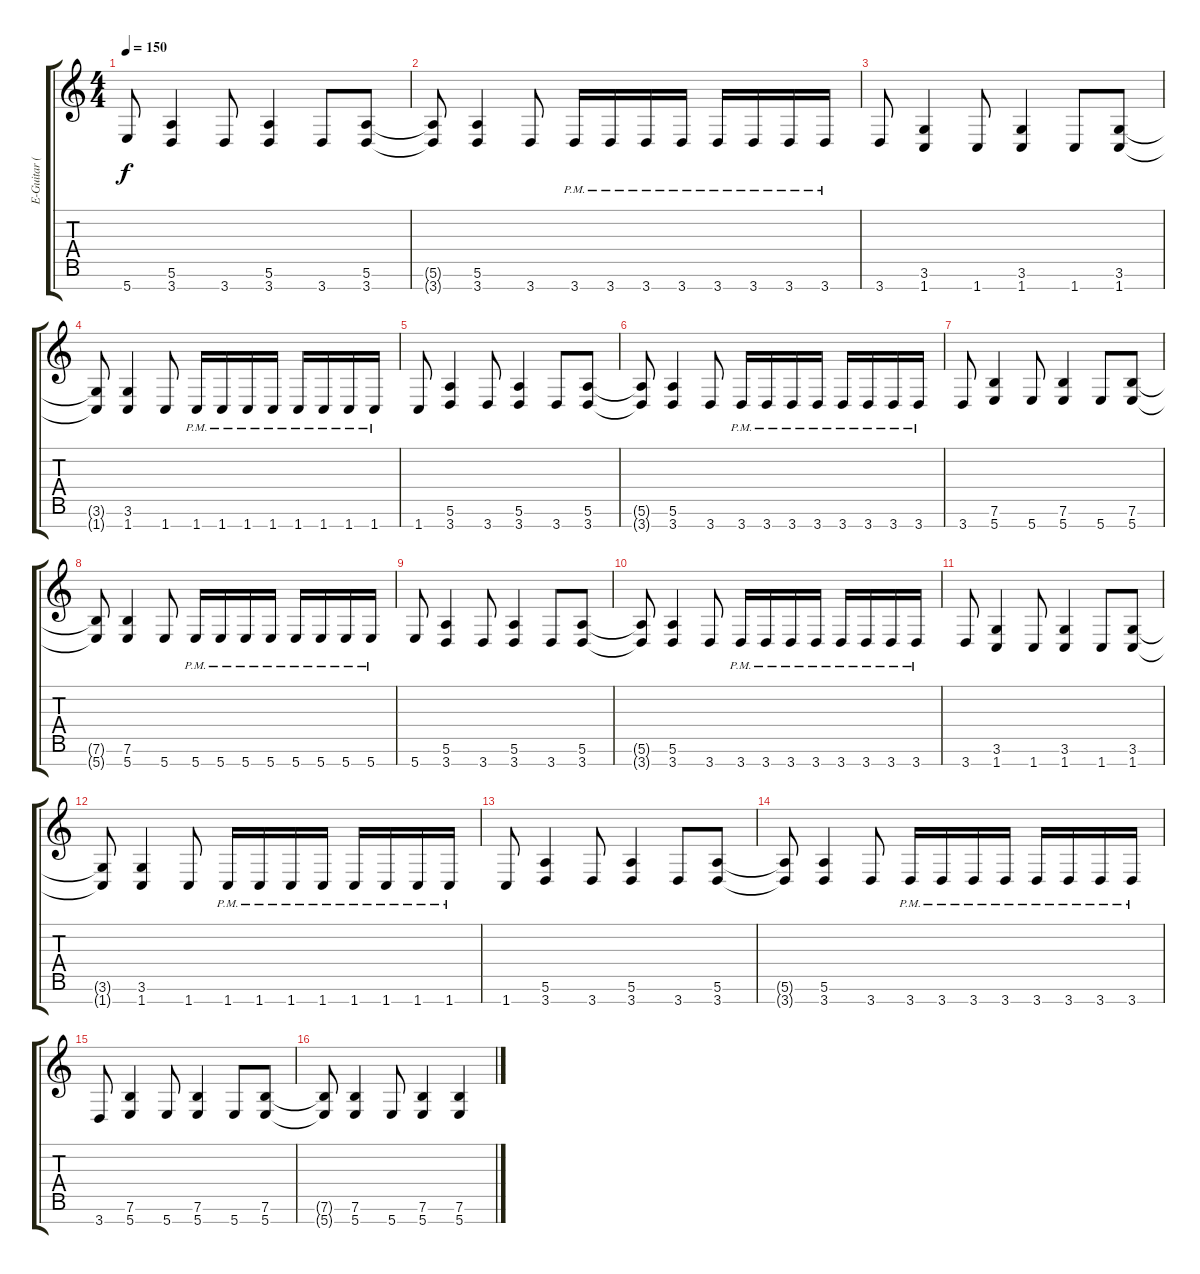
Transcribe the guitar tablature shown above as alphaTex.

\track ("E-Guitar (7-String)" "E-Guitar (") {instrument distortionguitar}
\staff {score tabs}
\tuning (E4 B3 G3 D3 A2 E2 B1) {hide}
\ts (4 4)
\tempo 150
\clef g2
\ks c
5.7.8{dy f} (5.6 3.7).4 3.7.8 (5.6 3.7).4 3.7.8 (5.6 3.7).8 |
(5.6{t} 3.7{t}).8 (5.6 3.7).4 3.7.8 3.7{pm}.16 3.7{pm}.16 3.7{pm}.16 3.7{pm}.16 3.7{pm}.16 3.7{pm}.16 3.7{pm}.16 3.7{pm}.16 |
3.7.8 (3.6 1.7).4 1.7.8 (3.6 1.7).4 1.7.8 (3.6 1.7).8 |
(3.6{t} 1.7{t}).8 (3.6 1.7).4 1.7.8 1.7{pm}.16 1.7{pm}.16 1.7{pm}.16 1.7{pm}.16 1.7{pm}.16 1.7{pm}.16 1.7{pm}.16 1.7{pm}.16 |
1.7.8 (5.6 3.7).4 3.7.8 (5.6 3.7).4 3.7.8 (5.6 3.7).8 |
(5.6{t} 3.7{t}).8 (5.6 3.7).4 3.7.8 3.7{pm}.16 3.7{pm}.16 3.7{pm}.16 3.7{pm}.16 3.7{pm}.16 3.7{pm}.16 3.7{pm}.16 3.7{pm}.16 |
3.7.8 (7.6 5.7).4 5.7.8 (7.6 5.7).4 5.7.8 (7.6 5.7).8 |
(7.6{t} 5.7{t}).8 (7.6 5.7).4 5.7.8 5.7{pm}.16 5.7{pm}.16 5.7{pm}.16 5.7{pm}.16 5.7{pm}.16 5.7{pm}.16 5.7{pm}.16 5.7{pm}.16 |
5.7.8 (5.6 3.7).4 3.7.8 (5.6 3.7).4 3.7.8 (5.6 3.7).8 |
(5.6{t} 3.7{t}).8 (5.6 3.7).4 3.7.8 3.7{pm}.16 3.7{pm}.16 3.7{pm}.16 3.7{pm}.16 3.7{pm}.16 3.7{pm}.16 3.7{pm}.16 3.7{pm}.16 |
3.7.8 (3.6 1.7).4 1.7.8 (3.6 1.7).4 1.7.8 (3.6 1.7).8 |
(3.6{t} 1.7{t}).8 (3.6 1.7).4 1.7.8 1.7{pm}.16 1.7{pm}.16 1.7{pm}.16 1.7{pm}.16 1.7{pm}.16 1.7{pm}.16 1.7{pm}.16 1.7{pm}.16 |
1.7.8 (5.6 3.7).4 3.7.8 (5.6 3.7).4 3.7.8 (5.6 3.7).8 |
(5.6{t} 3.7{t}).8 (5.6 3.7).4 3.7.8 3.7{pm}.16 3.7{pm}.16 3.7{pm}.16 3.7{pm}.16 3.7{pm}.16 3.7{pm}.16 3.7{pm}.16 3.7{pm}.16 |
3.7.8 (7.6 5.7).4 5.7.8 (7.6 5.7).4 5.7.8 (7.6 5.7).8 |
(7.6{t} 5.7{t}).8 (7.6 5.7).4 5.7.8 (7.6 5.7).4 (7.6 5.7).4
